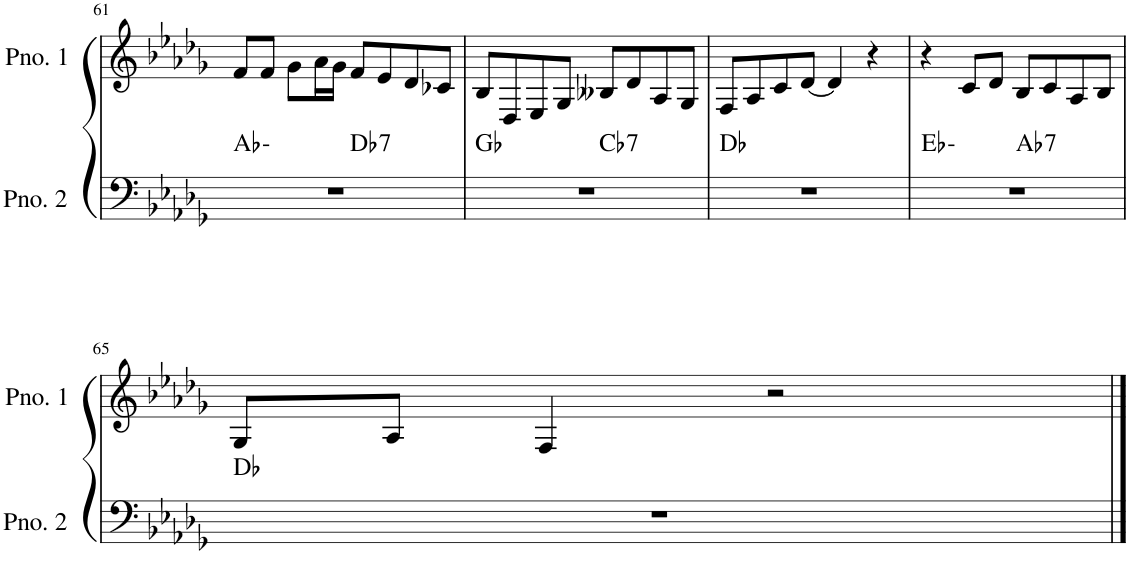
**kern	**harte	**kern
*part2	*part2	*part1
*staff2	*	*staff1
*I"ピアノ 2	*	*I"ピアノ 1
!!LO:PB:g=z
*clefF4	*	*clefG2
*k[b-e-a-d-g-]	*	*k[b-e-a-d-g-]
*M4/4	*	*M4/4
=61	=61	=61
*^	*	*
1r	2ryy	Ab:min	8f/L
.	.	.	8f/J
.	.	.	8g-\L
.	.	.	16a-\L
.	.	.	16g-\JJ
!	!	!LO:H:kt=7	!
.	2ryy	Db:7	8f/L
.	.	.	8e-/
.	.	.	8d-/
.	.	.	8c-X/J
=62	=62	=62	=62
1r	2ryy	Gb:maj	8B-/L
.	.	.	8D-/
.	.	.	8E-/
.	.	.	8G-/J
!	!	!LO:H:kt=7	!
.	2ryy	Cb:7	8B--X/L
.	.	.	8d-/
.	.	.	8A-/
.	.	.	8G-/J
*v	*v	*	*
=63	=63	=63
1r	Db:maj	8F/L
.	.	8A-/
.	.	8c/
.	.	[8d-/J
.	.	4d-/]
.	.	4r
=64	=64	=64
*^	*	*
1r	2ryy	Eb:min	4r
.	.	.	8c/L
.	.	.	8d-/J
!	!	!LO:H:kt=7	!
.	2ryy	Ab:7	8B-/L
.	.	.	8c/
.	.	.	8A-/
.	.	.	8B-/J
*v	*v	*	*
!!LO:LB:g=z
=65	=65	=65
1r	Db:maj	8G-/L
.	.	8A-/J
.	.	4F/
.	.	2r
==	==	==
*-	*-	*-
